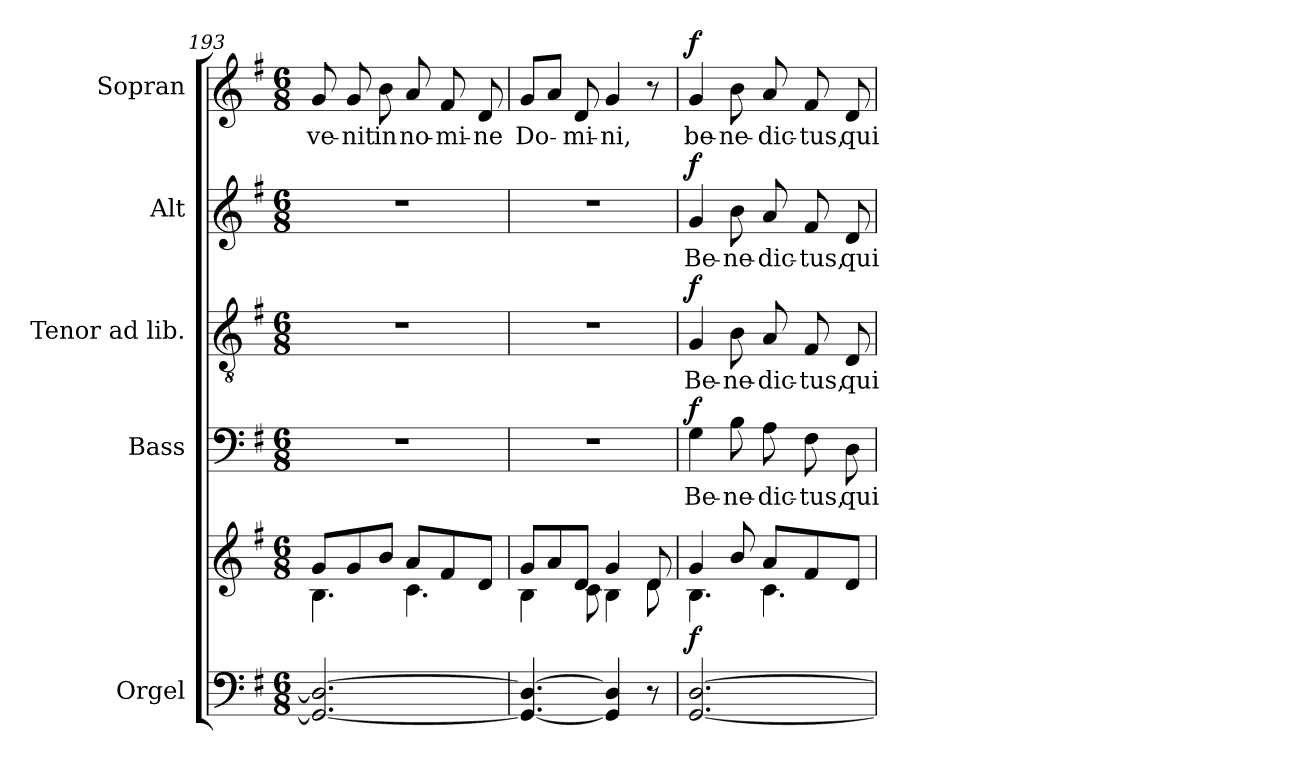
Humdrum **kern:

**kern	**kern	**dynam	**kern	**text	**dynam	**kern	**text	**dynam	**kern	**text	**dynam	**kern	**text	**dynam
*part5	*part5	*part5	*part4	*part4	*part4	*part3	*part3	*part3	*part2	*part2	*part2	*part1	*part1	*part1
*staff6	*staff5	*staff5/6	*staff4	*staff4	*staff4	*staff3	*staff3	*staff3	*staff2	*staff2	*staff2	*staff1	*staff1	*staff1
*I"Orgel	*	*	*I"Bass	*	*	*I"Tenor ad lib.	*	*	*I"Alt	*	*	*I"Sopran	*	*
*I'Org.	*	*	*I'B.	*	*	*I'T.	*	*	*I'A.	*	*	*I'S.	*	*
*clefF4	*clefG2	*	*clefF4	*	*	*clefGv2	*	*	*clefG2	*	*	*clefG2	*	*
*k[f#]	*k[f#]	*	*k[f#]	*	*	*k[f#]	*	*	*k[f#]	*	*	*k[f#]	*	*
*G:	*G:	*	*G:	*	*	*G:	*	*	*G:	*	*	*G:	*	*
*M6/8	*M6/8	*	*M6/8	*	*	*M6/8	*	*	*M6/8	*	*	*M6/8	*	*
=193	=193	=193	=193	=193	=193	=193	=193	=193	=193	=193	=193	=193	=193	=193
*	*^	*	*	*	*	*	*	*	*	*	*	*	*	*
!	!	!	!	!	!	!	!	!	!	!	!	!	!	!LO:LY:b	!
2.GG/_ 2.D/_	8g/L	4.B\	.	2.r	.	.	2.r	.	.	2.r	.	.	8g/	ve-	.
!	!	!	!	!	!	!	!	!	!	!	!	!	!	!LO:LY:b	!
.	8g/	.	.	.	.	.	.	.	.	.	.	.	8g/	-nit	.
!	!	!	!	!	!	!	!	!	!	!	!	!	!	!LO:LY:b	!
.	8b/J	.	.	.	.	.	.	.	.	.	.	.	8b\	in	.
!	!	!	!	!	!	!	!	!	!	!	!	!	!	!LO:LY:b	!
.	8a/L	4.c\	.	.	.	.	.	.	.	.	.	.	8a/	no-	.
!	!	!	!	!	!	!	!	!	!	!	!	!	!	!LO:LY:b	!
.	8f#/	.	.	.	.	.	.	.	.	.	.	.	8f#/	-mi-	.
!	!	!	!	!	!	!	!	!	!	!	!	!	!	!LO:LY:b	!
.	8d/J	.	.	.	.	.	.	.	.	.	.	.	8d/	-ne	.
=194	=194	=194	=194	=194	=194	=194	=194	=194	=194	=194	=194	=194	=194	=194	=194
!	!	!	!	!	!	!	!	!	!	!	!	!	!	!LO:LY:b	!
4.GG/_ 4.D/_	8g/L	4B\	.	2.r	.	.	2.r	.	.	2.r	.	.	8g/L	Do-	.
.	8a/	.	.	.	.	.	.	.	.	.	.	.	8a/J	.	.
!	!	!	!	!	!	!	!	!	!	!	!	!	!	!LO:LY:b	!
.	8d/J	8c\	.	.	.	.	.	.	.	.	.	.	8d/	-mi-	.
!	!	!	!	!	!	!	!	!	!	!	!	!	!	!LO:LY:b	!
4GG/] 4D/]	4g/	4B\	.	.	.	.	.	.	.	.	.	.	4g/	-ni,	.
8r	8d/	8d\	.	.	.	.	.	.	.	.	.	.	8r	.	.
=195	=195	=195	=195	=195	=195	=195	=195	=195	=195	=195	=195	=195	=195	=195	=195
!	!	!	!LO:DY:b	!	!LO:LY:b	!LO:DY:a	!	!LO:LY:b	!LO:DY:a	!	!LO:LY:b	!LO:DY:a	!	!LO:LY:b	!LO:DY:a
[2.GG/ [2.D/	4g/	4.B\	f	4G\	Be-	f	4G/	Be-	f	4g/	Be-	f	4g/	be-	f
!	!	!	!	!	!LO:LY:b	!	!	!LO:LY:b	!	!	!LO:LY:b	!	!	!LO:LY:b	!
.	8b/	.	.	8B\	-ne-	.	8B\	-ne-	.	8b\	-ne-	.	8b\	-ne-	.
!	!	!	!	!	!LO:LY:b	!	!	!LO:LY:b	!	!	!LO:LY:b	!	!	!LO:LY:b	!
.	8a/L	4.c\	.	8A\	-dic-	.	8A/	-dic-	.	8a/	-dic-	.	8a/	-dic-	.
!	!	!	!	!	!LO:LY:b	!	!	!LO:LY:b	!	!	!LO:LY:b	!	!	!LO:LY:b	!
.	8f#/	.	.	8F#\	-tus,	.	8F#/	-tus,	.	8f#/	-tus,	.	8f#/	-tus,	.
!	!	!	!	!	!LO:LY:b	!	!	!LO:LY:b	!	!	!LO:LY:b	!	!	!LO:LY:b	!
.	8d/J	.	.	8D\	qui	.	8D/	qui	.	8d/	qui	.	8d/	qui	.
*	*v	*v	*	*	*	*	*	*	*	*	*	*	*	*	*
=	=	=	=	=	=	=	=	=	=	=	=	=	=	=
*-	*-	*-	*-	*-	*-	*-	*-	*-	*-	*-	*-	*-	*-	*-
